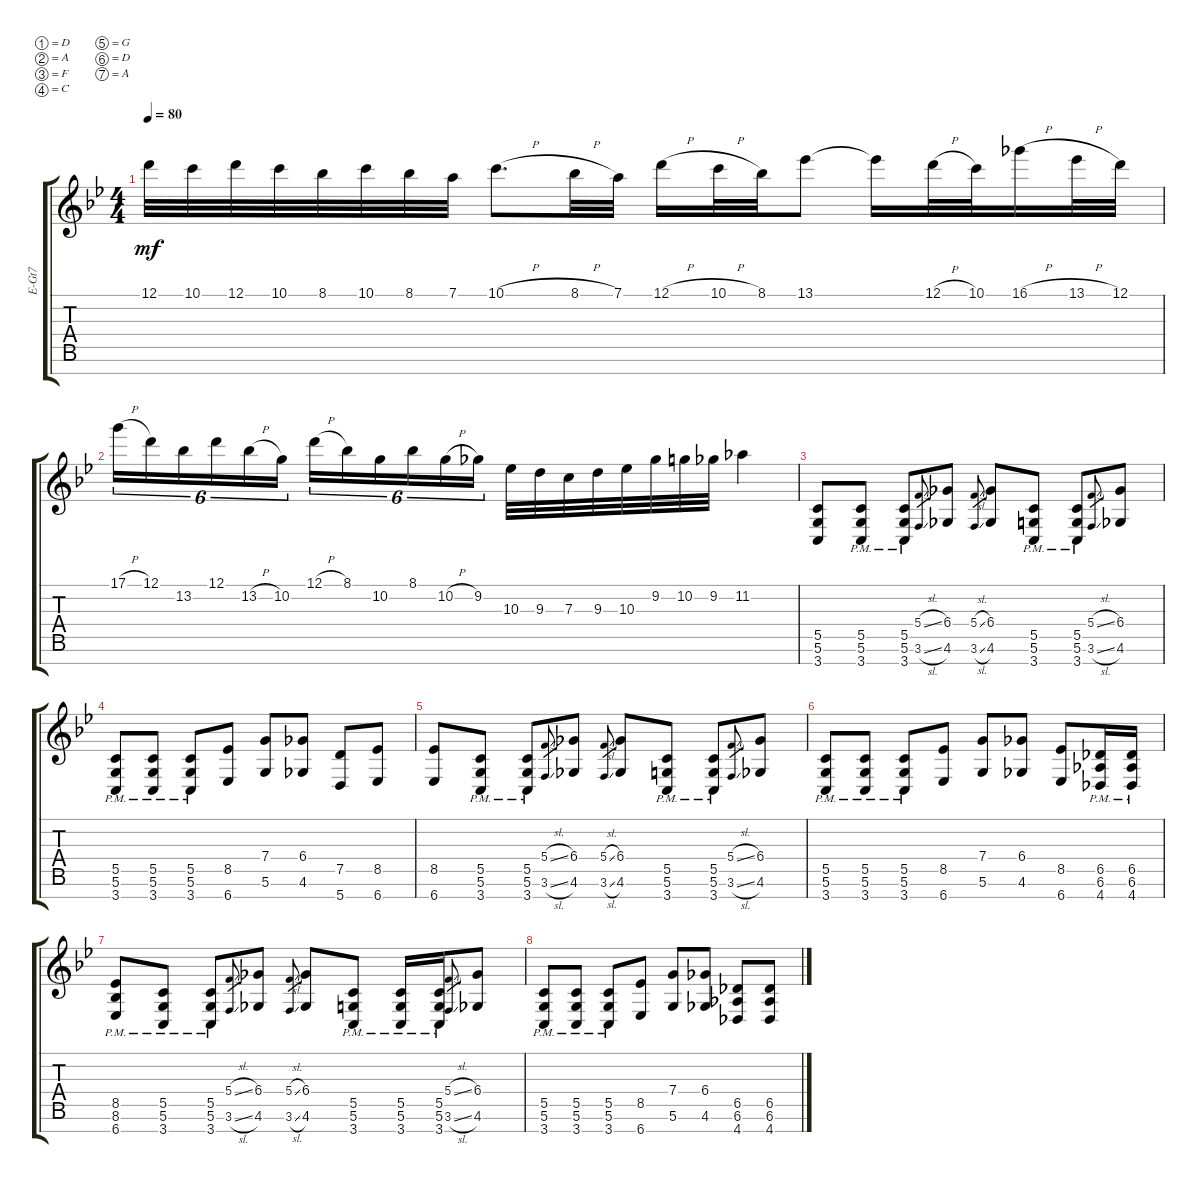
\defaultSystemsLayout 4
\bracketExtendMode groupsimilarinstruments
\otherSystemsTrackNameOrientation horizontal
\track ("MOREAN THE HUNGRY GOD" "E-Gt7") {instrument distortionguitar}
\staff {score tabs}
\tuning (D4 A3 F3 C3 G2 D2 A1)
\ts (4 4)
\tempo 80
\clef g2
\ks bb
12.1{acc forcenatural}.32{dy mf beam Down} 10.1{acc forcenatural}.32{beam Down} 12.1{acc forcenatural}.32{beam Down} 10.1{acc forcenatural}.32{beam Down} 8.1{acc forcenatural}.32{beam Down} 10.1{acc forcenatural}.32{beam Down} 8.1{acc forcenatural}.32{beam Down} 7.1{acc forcenatural}.32{beam Down} 10.1{h acc forcenatural}.8{d beam Down} 8.1{h acc forcenatural}.32{beam Down} 7.1{acc forcenatural}.32{beam Down} 12.1{h acc forcenatural}.16{beam Down} 10.1{h acc forcenatural}.32{beam Down} 8.1{acc forcenatural}.32{beam Down} 13.1{acc forcenatural}.8{beam Down} 13.1{t acc forcenatural}.16{beam Down} 12.1{h acc forcenatural}.32{beam Down} 10.1{acc forcenatural}.32{beam Down} 16.1{h acc b}.16{beam Down} 13.1{h acc forcenatural}.32{beam Down} 12.1{acc forcenatural}.32{beam Down} |
17.1{h acc forcenatural}.16{tu (6 4) beam Down} 12.1{acc forcenatural}.16{tu (6 4) beam Down} 13.2{acc forcenatural}.16{tu (6 4) beam Down} 12.1{acc forcenatural}.16{tu (6 4) beam Down} 13.2{h acc forcenatural}.16{tu (6 4) beam Down} 10.2{acc forcenatural}.16{tu (6 4) beam Down} 12.1{h acc forcenatural}.16{tu (6 4) beam Down} 8.1{acc forcenatural}.16{tu (6 4) beam Down} 10.2{acc forcenatural}.16{tu (6 4) beam Down} 8.1{acc forcenatural}.16{tu (6 4) beam Down} 10.2{h acc forcenatural}.16{tu (6 4) beam Down} 9.2{acc b}.16{tu (6 4) beam Down} 10.3{acc forcenatural}.32{beam Down} 9.3{acc forcenatural}.32{beam Down} 7.3{acc forcenatural}.32{beam Down} 9.3{acc forcenatural}.32{beam Down} 10.3{acc forcenatural}.32{beam Down} 9.2{acc b}.32{beam Down} 10.2{acc forcenatural}.32{beam Down} 9.2{acc b}.32{beam Down} 11.2{acc b}.4{beam Down} |
(3.7{acc forcenatural} 5.6{acc forcenatural} 5.5{acc forcenatural}).8{beam Up} (3.7{pm acc forcenatural} 5.6{pm acc forcenatural} 5.5{pm acc forcenatural}).8{beam Up} (3.7{pm acc forcenatural} 5.6{pm acc forcenatural} 5.5{pm acc forcenatural}).8{beam Up} (3.6{sl acc forcenatural} 5.4{sl acc forcenatural}).8{gr beam Up} (4.6{acc b} 6.4{acc b}).8{beam Up} (3.6{sl acc forcenatural} 5.4{sl acc forcenatural}).8{gr beam Up} (4.6{acc b} 6.4{acc b}).8{beam Up} (3.7{pm acc forcenatural} 5.6{pm acc forcenatural} 5.5{pm acc forcenatural}).8{beam Up} (3.7{pm acc forcenatural} 5.6{pm acc forcenatural} 5.5{pm acc forcenatural}).8{beam Up} (3.6{sl acc forcenatural} 5.4{sl acc forcenatural}).8{gr beam Up} (4.6{acc b} 6.4{acc b}).8{beam Up} |
(3.7{pm acc forcenatural} 5.6{pm acc forcenatural} 5.5{pm acc forcenatural}).8{beam Up} (3.7{pm acc forcenatural} 5.6{pm acc forcenatural} 5.5{pm acc forcenatural}).8{beam Up} (3.7{pm acc forcenatural} 5.6{pm acc forcenatural} 5.5{pm acc forcenatural}).8{beam Up} (6.7{acc forcenatural} 8.5{acc forcenatural}).8{beam Up} (5.6{acc forcenatural} 7.4{acc forcenatural}).8{beam Up} (4.6{acc b} 6.4{acc b}).8{beam Up} (5.7{acc forcenatural} 7.5{acc forcenatural}).8{beam Up} (6.7{acc forcenatural} 8.5{acc forcenatural}).8{beam Up} |
(8.5{acc forcenatural} 6.7{acc forcenatural}).8{beam Up} (3.7{pm acc forcenatural} 5.6{pm acc forcenatural} 5.5{pm acc forcenatural}).8{beam Up} (3.7{pm acc forcenatural} 5.6{pm acc forcenatural} 5.5{pm acc forcenatural}).8{beam Up} (3.6{sl acc forcenatural} 5.4{sl acc forcenatural}).8{gr beam Up} (4.6{acc b} 6.4{acc b}).8{beam Up} (3.6{sl acc forcenatural} 5.4{sl acc forcenatural}).8{gr beam Up} (4.6{acc b} 6.4{acc b}).8{beam Up} (3.7{pm acc forcenatural} 5.6{pm acc forcenatural} 5.5{pm acc forcenatural}).8{beam Up} (3.7{pm acc forcenatural} 5.6{pm acc forcenatural} 5.5{pm acc forcenatural}).8{beam Up} (3.6{sl acc forcenatural} 5.4{sl acc forcenatural}).8{gr beam Up} (4.6{acc b} 6.4{acc b}).8{beam Up} |
(3.7{pm acc forcenatural} 5.6{pm acc forcenatural} 5.5{pm acc forcenatural}).8{beam Up} (3.7{pm acc forcenatural} 5.6{pm acc forcenatural} 5.5{pm acc forcenatural}).8{beam Up} (3.7{pm acc forcenatural} 5.6{pm acc forcenatural} 5.5{pm acc forcenatural}).8{beam Up} (6.7{acc forcenatural} 8.5{acc forcenatural}).8{beam Up} (5.6{acc forcenatural} 7.4{acc forcenatural}).8{beam Up} (4.6{acc b} 6.4{acc b}).8{beam Up} (6.7{acc forcenatural} 8.5{acc forcenatural}).8{beam Up} (4.7{pm acc b} 6.6{pm acc b} 6.5{pm acc b}).16{beam Up} (4.7{pm acc b} 6.6{pm acc b} 6.5{pm acc b}).16{beam Up} |
(6.7{pm acc forcenatural} 8.6{pm acc forcenatural} 8.5{pm acc forcenatural}).8{beam Up} (3.7{pm acc forcenatural} 5.6{pm acc forcenatural} 5.5{pm acc forcenatural}).8{beam Up} (3.7{pm acc forcenatural} 5.6{pm acc forcenatural} 5.5{pm acc forcenatural}).8{beam Up} (3.6{sl acc forcenatural} 5.4{sl acc forcenatural}).8{gr beam Up} (4.6{acc b} 6.4{acc b}).8{beam Up} (3.6{sl acc forcenatural} 5.4{sl acc forcenatural}).8{gr beam Up} (4.6{acc b} 6.4{acc b}).8{beam Up} (3.7{pm acc forcenatural} 5.6{pm acc forcenatural} 5.5{pm acc forcenatural}).8{beam Up} (3.7{pm acc forcenatural} 5.6{pm acc forcenatural} 5.5{pm acc forcenatural}).16{beam Up} (3.7{pm acc forcenatural} 5.6{pm acc forcenatural} 5.5{pm acc forcenatural}).16{beam Up} (3.6{sl acc forcenatural} 5.4{sl acc forcenatural}).8{gr beam Up} (4.6{acc b} 6.4{acc b}).8{beam Up} |
(3.7{pm acc forcenatural} 5.6{pm acc forcenatural} 5.5{pm acc forcenatural}).8{beam Up} (3.7{pm acc forcenatural} 5.6{pm acc forcenatural} 5.5{pm acc forcenatural}).8{beam Up} (3.7{pm acc forcenatural} 5.6{pm acc forcenatural} 5.5{pm acc forcenatural}).8{beam Up} (6.7{acc forcenatural} 8.5{acc forcenatural}).8{beam Up} (5.6{acc forcenatural} 7.4{acc forcenatural}).8{beam Up} (4.6{acc b} 6.4{acc b}).8{beam Up} (4.7{acc b} 6.6{acc b} 6.5{acc b}).8{beam Up} (4.7{acc b} 6.6{acc b} 6.5{acc b}).8{beam Up}
